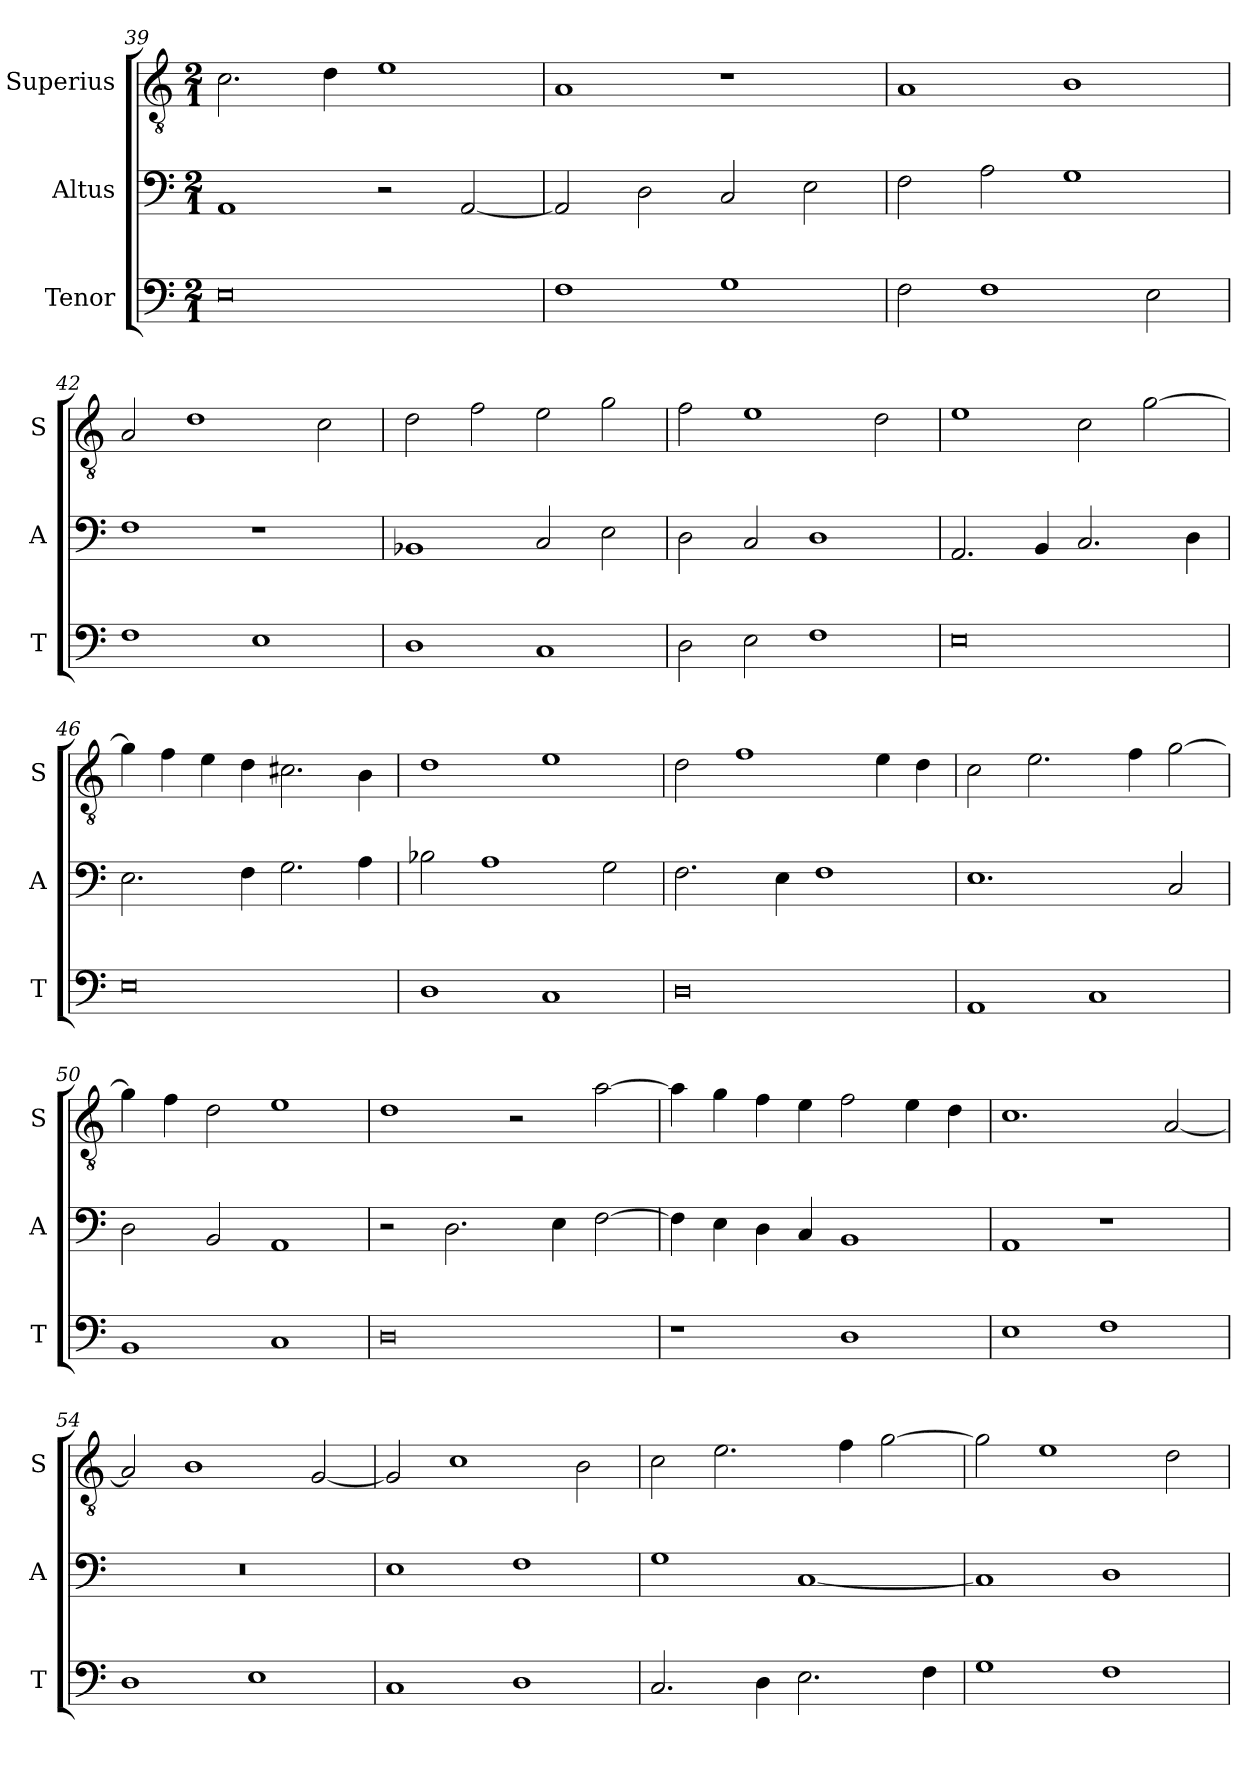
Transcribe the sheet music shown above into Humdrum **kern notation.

**kern	**kern	**kern
*part3	*part2	*part1
*staff3	*staff2	*staff1
*I"Tenor	*I"Altus	*I"Superius
*I'T	*I'A	*I'S
*clefF4	*clefF4	*clefGv2
*k[]	*k[]	*k[]
*M2/1	*M2/1	*M2/1
=39	=39	=39
0E	1AA	2.c
.	.	4d
.	2r	1e
.	[2AA	.
=40	=40	=40
1F	2AA]	1A
.	2D	.
1G	2C	1r
.	2E	.
=41	=41	=41
2F	2F	1A
1F	2A	.
.	1G	1B
2E	.	.
=42	=42	=42
1F	1F	2A
.	.	1d
1E	1r	.
.	.	2c
=43	=43	=43
1D	1BB-X	2d
.	.	2f
1C	2C	2e
.	2E	2g
=44	=44	=44
2D	2D	2f
2E	2C	1e
1F	1D	.
.	.	2d
=45	=45	=45
0E	2.AA	1e
.	4BB	.
.	2.C	2c
.	.	[2g
.	4D	.
=46	=46	=46
0E	2.E	4g]
.	.	4f
.	.	4e
.	4F	4d
.	2.G	2.c#X
.	4A	4B
=47	=47	=47
1D	2B-X	1d
.	1A	.
1C	.	1e
.	2G	.
=48	=48	=48
0D	2.F	2d
.	.	1f
.	4E	.
.	1F	.
.	.	4e
.	.	4d
=49	=49	=49
1AA	1.E	2c
.	.	2.e
1C	.	.
.	.	4f
.	2C	[2g
=50	=50	=50
1BB	2D	4g]
.	.	4f
.	2BB	2d
1C	1AA	1e
=51	=51	=51
0D	2r	1d
.	2.D	.
.	.	2r
.	4E	.
.	[2F	[2a
=52	=52	=52
1r	4F]	4a]
.	4E	4g
.	4D	4f
.	4C	4e
1D	1BB	2f
.	.	4e
.	.	4d
=53	=53	=53
1E	1AA	1.c
1F	1r	.
.	.	[2A
=54	=54	=54
1D	0r	2A]
.	.	1B
1E	.	.
.	.	[2G
=55	=55	=55
1C	1E	2G]
.	.	1c
1D	1F	.
.	.	2B
=56	=56	=56
2.C	1G	2c
.	.	2.e
4D	.	.
2.E	[1C	.
.	.	4f
.	.	[2g
4F	.	.
=57	=57	=57
1G	1C]	2g]
.	.	1e
1F	1D	.
.	.	2d
=	=	=
*-	*-	*-
